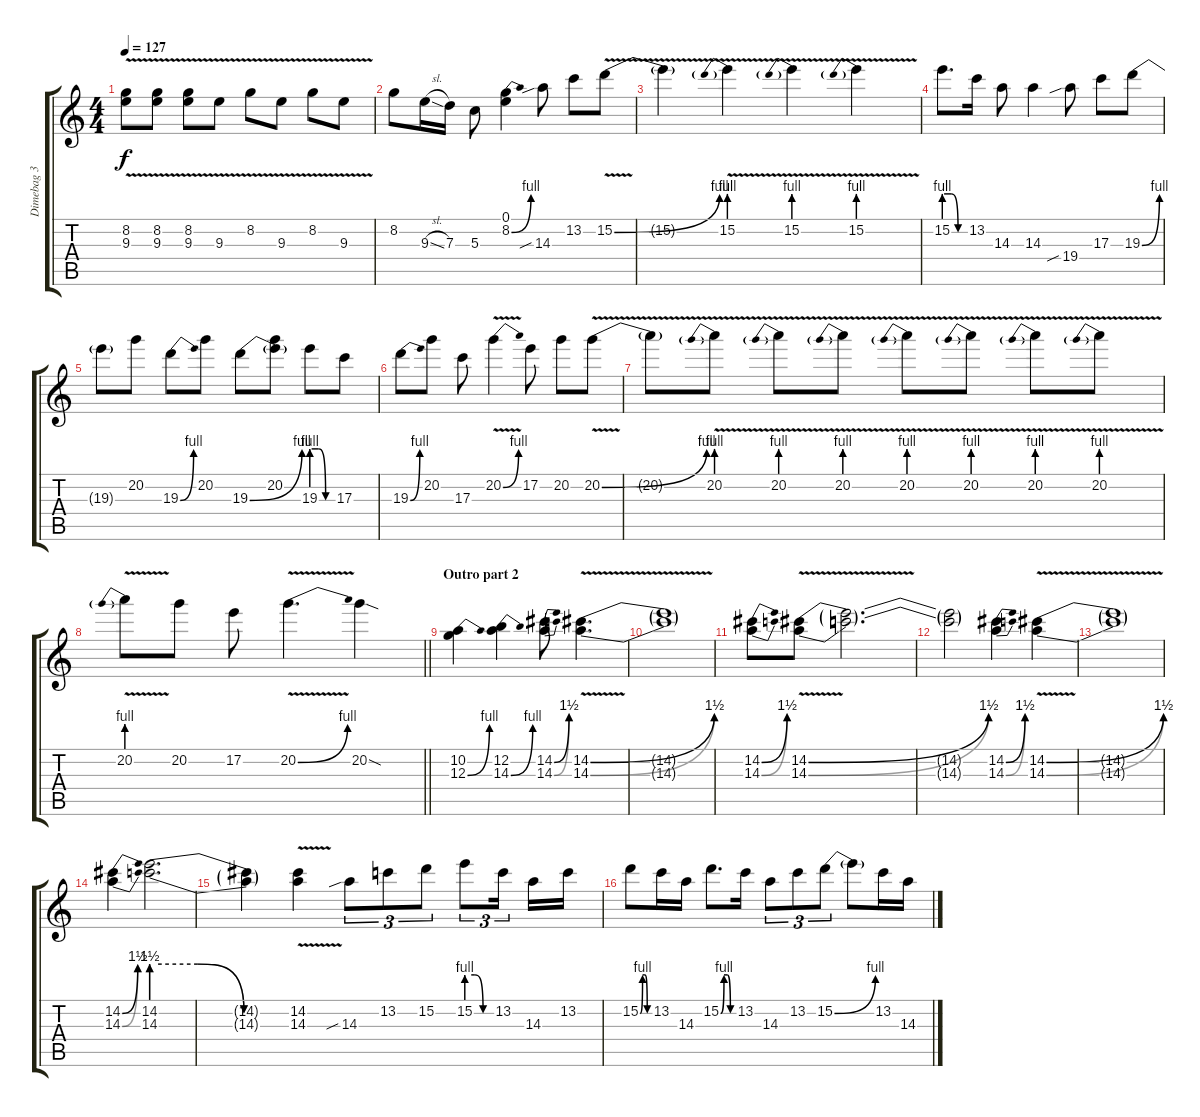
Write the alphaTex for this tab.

\track ("Dimebag 3" "Dimebag 3") {instrument overdrivenguitar}
\staff {score tabs}
\tuning (E4 B3 G3 D3 A2 E2) {hide}
\ts (4 4)
\tempo 127
\clef g2
\ks c
(8.2{v} 9.3{v}).8{dy f} (8.2{v} 9.3{v}).8 (8.2{v} 9.3{v}).8 9.3{v}.8 8.2{v}.8 9.3{v}.8 8.2{v}.8 9.3{v}.8 |
8.2.8 9.3{sl}.16 7.3.16 5.3.8 (0.1 8.2{be (bend 0 0 60 4)}).4 14.3{sib}.8 13.2.8 15.2{be (bend 0 0 60 4) v}.8 |
15.2{t}.4 15.2{be (prebend 0 4 60 4) v}.4 15.2{be (prebend 0 4 60 4) v}.4 15.2{be (prebend 0 4 60 4) v}.4 |
15.2{be (custom 0 4 20 4 40 0 60 0)}.8{d} 13.2.16 14.3.8 14.3.4 19.4{sib}.8 17.3.8 19.3{be (bend 0 0 60 4)}.8 |
19.3{t}.8 20.2.8 19.3{be (bend 0 0 60 4)}.8 20.2.8 19.3{be (bend 0 0 60 4)}.8 (20.2 19.3{t}).8 19.3{be (custom 0 4 20 4 40 0 60 0)}.8 17.3.8 |
19.3{be (bend 0 0 60 4)}.8 20.2.8 17.3.8 20.2{be (bend 0 0 60 4) v}.4 17.2.8 20.2.8 20.2{be (bend 0 0 60 4) v}.8 |
20.2{t}.8 20.2{be (prebend 0 4 60 4) v}.8 20.2{be (prebend 0 4 60 4) v}.8 20.2{be (prebend 0 4 60 4) v}.8 20.2{be (prebend 0 4 60 4) v}.8 20.2{be (prebend 0 4 60 4) v}.8 20.2{be (prebend 0 4 60 4) v}.8 20.2{be (prebend 0 4 60 4) v}.8 |
\barLineRight lightlight
20.2{be (prebend 0 4 60 4) v}.8 20.2.8 17.2.8 20.2{be (bend 0 0 60 4) v}.4{d} 20.2{sod}.4 |
\section ("" "Outro part 2")
(10.2 12.3{be (bend 0 0 60 4)}).4 (12.2 14.3{be (bend 0 0 60 4)}).4 (14.2{be (bend 0 0 60 6)} 14.3{be (bend 0 0 60 6)}).8 (14.2{be (bend 0 0 60 6) v} 14.3{be (bend 0 0 60 6) v}).4{d} |
(14.2{t} 14.3{t}).1 |
(14.2{be (bend 0 0 60 6)} 14.3{be (bend 0 0 60 6)}).8 (14.2{be (bend 0 0 60 6) v} 14.3{be (bend 0 0 60 6) v}).8 (14.2{t} 14.3{t}).2{d} |
(14.2{t} 14.3{t}).2 (14.2{be (bend 0 0 60 6)} 14.3{be (bend 0 0 60 6)}).4 (14.2{be (bend 0 0 60 6) v} 14.3{be (bend 0 0 60 6) v}).4 |
(14.2{t} 14.3{t}).1 |
(14.2{be (bend 0 0 60 6)} 14.3{be (bend 0 0 60 6)}).4 (14.2{be (custom 0 6 20 6 40 0 60 0)} 14.3{be (custom 0 6 20 6 40 0 60 0)}).2{d} |
(14.2{t} 14.3{t}).4 (14.2{v} 14.3{v}).4 14.3{sib}.8{tu (3 2)} 13.2.8{tu (3 2)} 15.2.8{tu (3 2)} 15.2{be (custom 0 4 20 4 40 0 60 0)}.8{tu (3 2)} 13.2.16{tu (3 2) beam splitsecondary} 14.3.16 13.2.16 |
15.2{be (custom 0 0 15 4 30 4 45 0 60 0)}.8 13.2.16 14.3.16 15.2{be (custom 0 0 15 4 30 4 45 0 60 0)}.8{d} 13.2.16 14.3.8{tu (3 2)} 13.2.8{tu (3 2)} 15.2{be (bend 0 0 60 4)}.8{tu (3 2)} 15.2{t}.8 13.2.16 14.3.16
